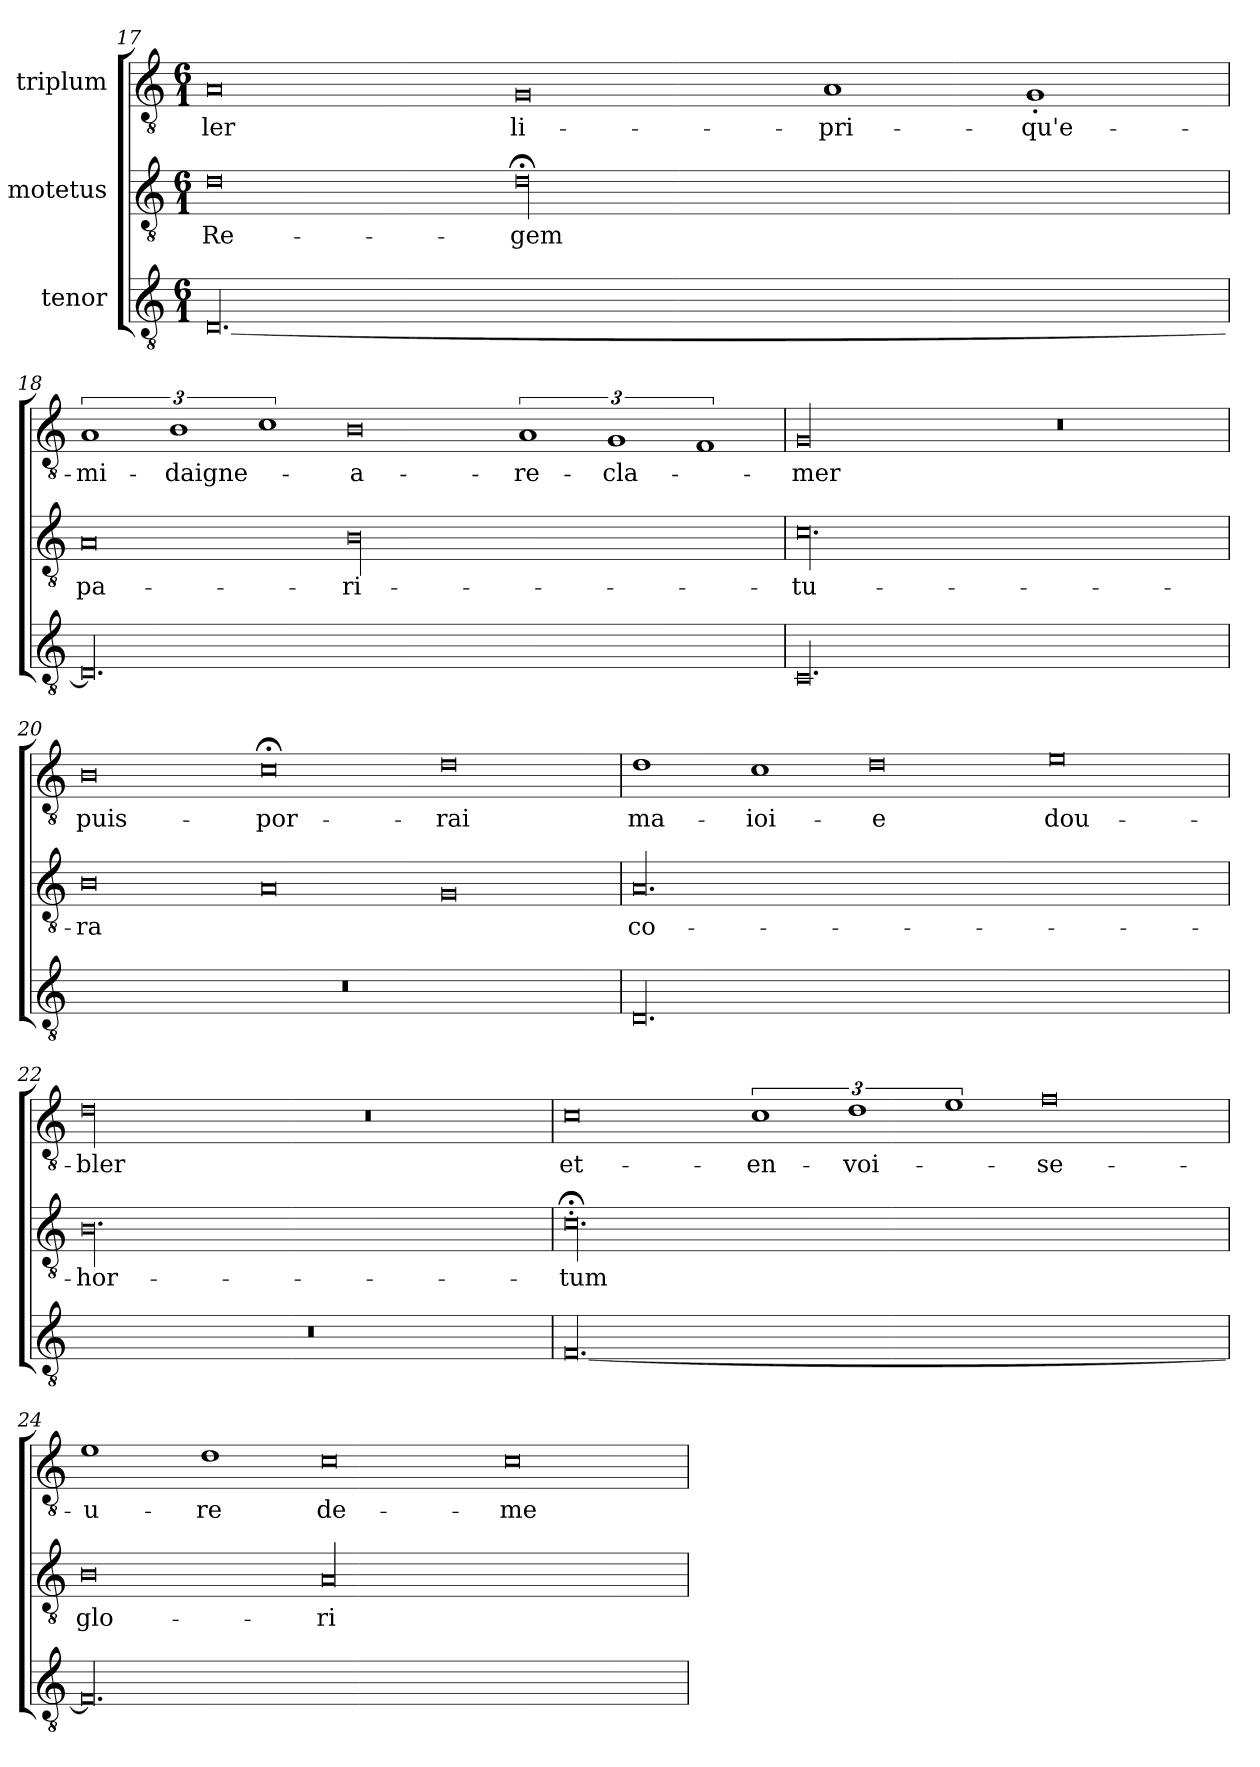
**kern	**kern	**text	**kern	**text
*part3	*part2	*part2	*part1	*part1
*staff3	*staff2	*staff2	*staff1	*staff1
*I"tenor	*I"motetus	*	*I"triplum	*
!!LO:PB:g=z
*clefGv2	*clefGv2	*	*clefGv2	*
*k[]	*k[]	*	*k[]	*
*C:	*C:	*	*C:	*
*M6/1	*M6/1	*	*M6/1	*
=17	=17	=17	=17	=17
[00.D/	0d\	Re-	0A/	-ler
.	00d;<\	-gem	0G/	li-
.	.	.	1A/	pri-
.	.	.	1G'/	qu'e-
=18	=18	=18	=18	=18
00.D/]	0A/	pa-	3%2A/	mi-
.	.	.	3%2B\	daigne-
.	.	.	3%2c\	.
.	00B\	-ri-	0B\	a-
.	.	.	3%2A/	re-
.	.	.	3%2G/	-cla-
.	.	.	3%2F/	.
=19	=19	=19	=19	=19
00.C/	00.c\	-tu-	00G/	-mer
.	.	.	0r	.
=20	=20	=20	=20	=20
00.r	0B\	-ra	0B\	puis-
.	0A/	.	0c;<\	por-
.	0G/	.	0d\	-rai
=21	=21	=21	=21	=21
00.D/	00.A/	co-	1d\	ma-
.	.	.	1c\	ioi-
.	.	.	0d\	-e
.	.	.	0e\	dou-
=22	=22	=22	=22	=22
00.r	00.B\	-hor-	00d\	-bler
.	.	.	0r	.
=23	=23	=23	=23	=23
[00.F/	00.c;<'\	-tum	0c\	et-
.	.	.	3%2c\	en-
.	.	.	3%2d\	-voi-
.	.	.	3%2e\	.
.	.	.	0f\	-se-
=24	=24	=24	=24	=24
00.F/]	0B\	glo-	1e\	-u-
.	.	.	1d\	-re
.	00A/	-ri-	0c\	de-
.	.	.	0c\	-me-
=	=	=	=	=
*-	*-	*-	*-	*-
